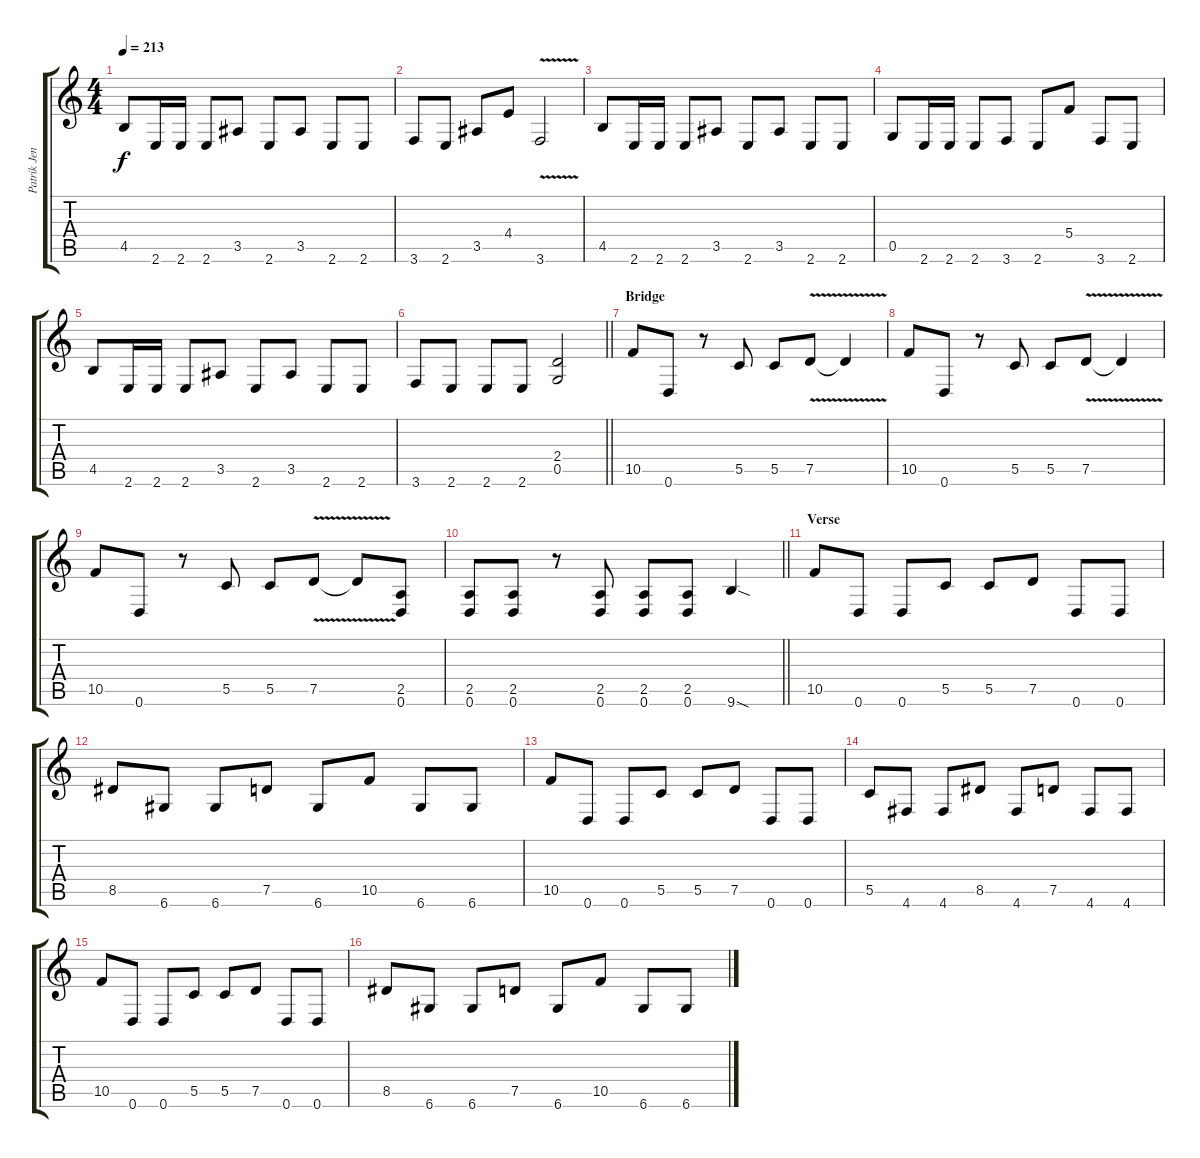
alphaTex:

\track ("Patrik Jensen" "Patrik Jen") {instrument distortionguitar}
\staff {score tabs}
\tuning (D4 A3 F3 C3 G2 D2) {hide}
\ts (4 4)
\tempo 213
\clef g2
\ks c
4.5.8{dy f} 2.6.16 2.6.16 2.6.8 3.5.8 2.6.8 3.5.8 2.6.8 2.6.8 |
3.6.8 2.6.8 3.5.8 4.4.8 3.6{v}.2 |
4.5.8 2.6.16 2.6.16 2.6.8 3.5.8 2.6.8 3.5.8 2.6.8 2.6.8 |
0.5.8 2.6.16 2.6.16 2.6.8 3.6.8 2.6.8 5.4.8 3.6.8 2.6.8 |
4.5.8 2.6.16 2.6.16 2.6.8 3.5.8 2.6.8 3.5.8 2.6.8 2.6.8 |
\barLineRight lightlight
3.6.8 2.6.8 2.6.8 2.6.8 (2.4 0.5).2 |
\section ("" "Bridge")
10.5.8 0.6.8 r.8 5.5.8 5.5.8 7.5{v}.8 7.5{t}.4 |
10.5.8 0.6.8 r.8 5.5.8 5.5.8 7.5{v}.8 7.5{t}.4 |
10.5.8 0.6.8 r.8 5.5.8 5.5.8 7.5{v}.8 7.5{t}.8 (2.5 0.6).8 |
\barLineRight lightlight
(2.5 0.6).8 (2.5 0.6).8 r.8 (2.5 0.6).8 (2.5 0.6).8 (2.5 0.6).8 9.6{sod}.4 |
\section ("" "Verse")
10.5.8 0.6.8 0.6.8 5.5.8 5.5.8 7.5.8 0.6.8 0.6.8 |
8.5.8 6.6.8 6.6.8 7.5.8 6.6.8 10.5.8 6.6.8 6.6.8 |
10.5.8 0.6.8 0.6.8 5.5.8 5.5.8 7.5.8 0.6.8 0.6.8 |
5.5.8 4.6.8 4.6.8 8.5.8 4.6.8 7.5.8 4.6.8 4.6.8 |
10.5.8 0.6.8 0.6.8 5.5.8 5.5.8 7.5.8 0.6.8 0.6.8 |
8.5.8 6.6.8 6.6.8 7.5.8 6.6.8 10.5.8 6.6.8 6.6.8
